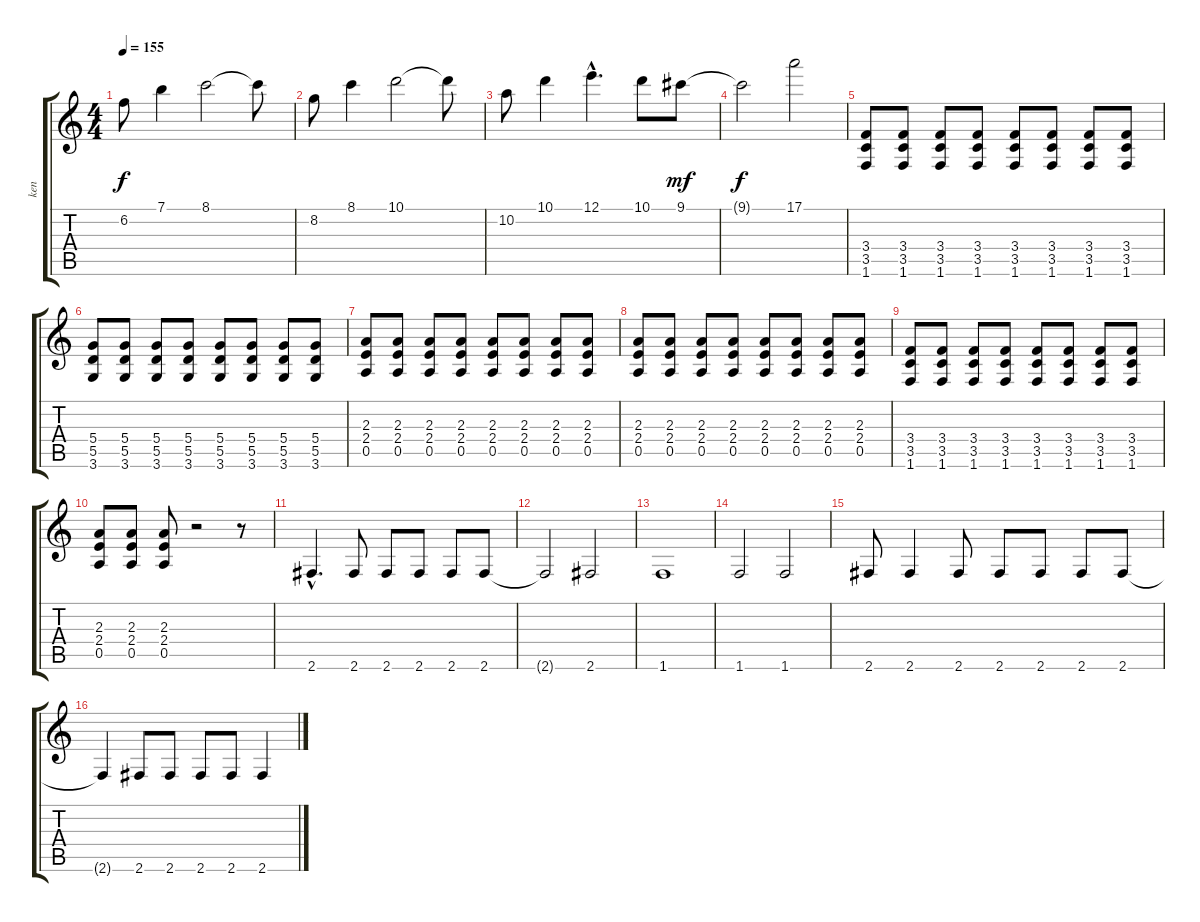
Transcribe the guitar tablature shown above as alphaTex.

\track ("ken" "ken") {instrument distortionguitar}
\staff {score tabs}
\tuning (E4 B3 G3 D3 A2 E2) {hide}
\ts (4 4)
\tempo 155
\clef g2
\ks c
6.2.8{dy f instrument electricguitarjazz} 7.1.4 8.1.2 8.1{t}.8 |
8.2.8{instrument electricguitarjazz} 8.1.4 10.1.2 10.1{t}.8 |
10.2.8{instrument electricguitarjazz} 10.1.4 12.1{hac}.4{d} 10.1.8 9.1.8{dy mf} |
9.1{t}.2{dy f} 17.1.2{instrument electricguitarjazz} |
(3.4 3.5 1.6).8{instrument distortionguitar} (3.4 3.5 1.6).8 (3.4 3.5 1.6).8 (3.4 3.5 1.6).8 (3.4 3.5 1.6).8 (3.4 3.5 1.6).8 (3.4 3.5 1.6).8 (3.4 3.5 1.6).8 |
(5.4 5.5 3.6).8 (5.4 5.5 3.6).8 (5.4 5.5 3.6).8 (5.4 5.5 3.6).8 (5.4 5.5 3.6).8 (5.4 5.5 3.6).8 (5.4 5.5 3.6).8 (5.4 5.5 3.6).8 |
(2.3 2.4 0.5).8 (2.3 2.4 0.5).8 (2.3 2.4 0.5).8 (2.3 2.4 0.5).8 (2.3 2.4 0.5).8 (2.3 2.4 0.5).8 (2.3 2.4 0.5).8 (2.3 2.4 0.5).8 |
(2.3 2.4 0.5).8 (2.3 2.4 0.5).8 (2.3 2.4 0.5).8 (2.3 2.4 0.5).8 (2.3 2.4 0.5).8 (2.3 2.4 0.5).8 (2.3 2.4 0.5).8 (2.3 2.4 0.5).8 |
(3.4 3.5 1.6).8 (3.4 3.5 1.6).8 (3.4 3.5 1.6).8 (3.4 3.5 1.6).8 (3.4 3.5 1.6).8 (3.4 3.5 1.6).8 (3.4 3.5 1.6).8 (3.4 3.5 1.6).8 |
(2.3 2.4 0.5).8 (2.3 2.4 0.5).8 (2.3 2.4 0.5).8 r.2 r.8 |
2.6{hac}.4{d} 2.6.8 2.6.8 2.6.8 2.6.8 2.6.8 |
2.6{t}.2 2.6.2 |
1.6.1 |
1.6.2 1.6.2 |
2.6.8 2.6.4 2.6.8 2.6.8 2.6.8 2.6.8 2.6.8 |
2.6{t}.4 2.6.8 2.6.8 2.6.8 2.6.8 2.6.4
